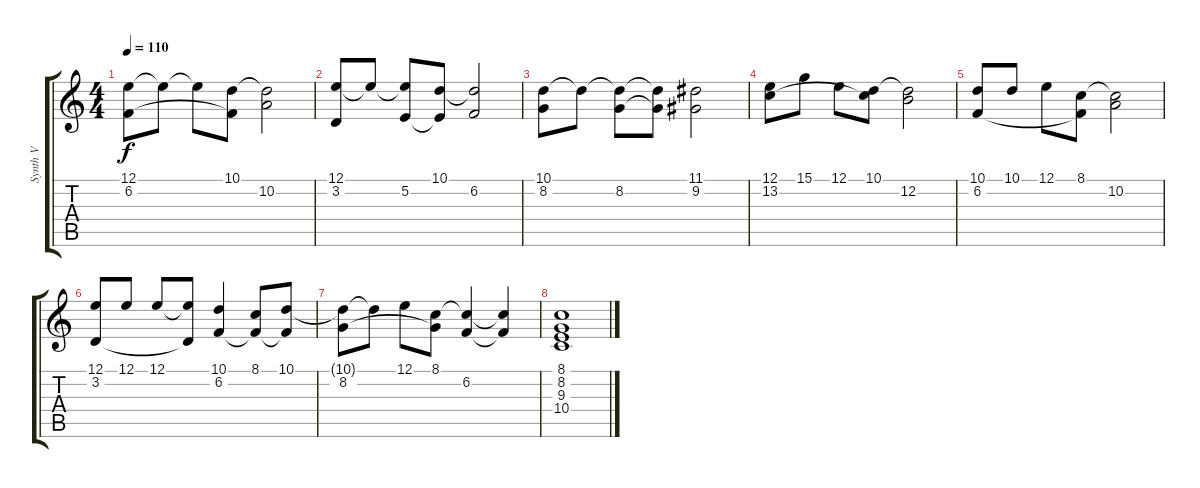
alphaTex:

\track ("Synth V" "Synth V") {instrument lead3calliope}
\staff {score tabs}
\tuning (E4 B3 G3 D3 A2 E2) {hide}
\ts (4 4)
\tempo 110
\clef g2
\ks c
(12.1 6.2).8{dy f} 12.1{t}.8 12.1{t}.8 (10.1 6.2{t}).8 (10.1{t} 10.2).2 |
(12.1 3.2).8 12.1{t}.8 (12.1{t} 5.2).8 (10.1 5.2{t}).8 (10.1{t} 6.2).2 |
(10.1 8.2).8 10.1{t}.8 (10.1{t} 8.2).8 (10.1{t} 8.2{t}).8 (11.1 9.2).2 |
(12.1 13.2).8{balance 8 instrument recorder} 15.1.8 12.1.8 (10.1 13.2{t}).8 (10.1{t} 12.2).2 |
(10.1 6.2).8 10.1.8 12.1.8 (8.1 6.2{t}).8 (8.1{t} 10.2).2 |
(12.1 3.2).8{instrument recorder} 12.1.8 12.1.8 (12.1{t} 3.2{t}).8 (10.1 6.2).4 (8.1 6.2{t}).8 (10.1 6.2{t}).8 |
(10.1{t} 8.2).8 10.1{t}.8 12.1.8 (8.1 8.2{t}).8 (8.1{t} 6.2).4 (8.1{t} 6.2{t}).4 |
(8.1 8.2 9.3 10.4).1
